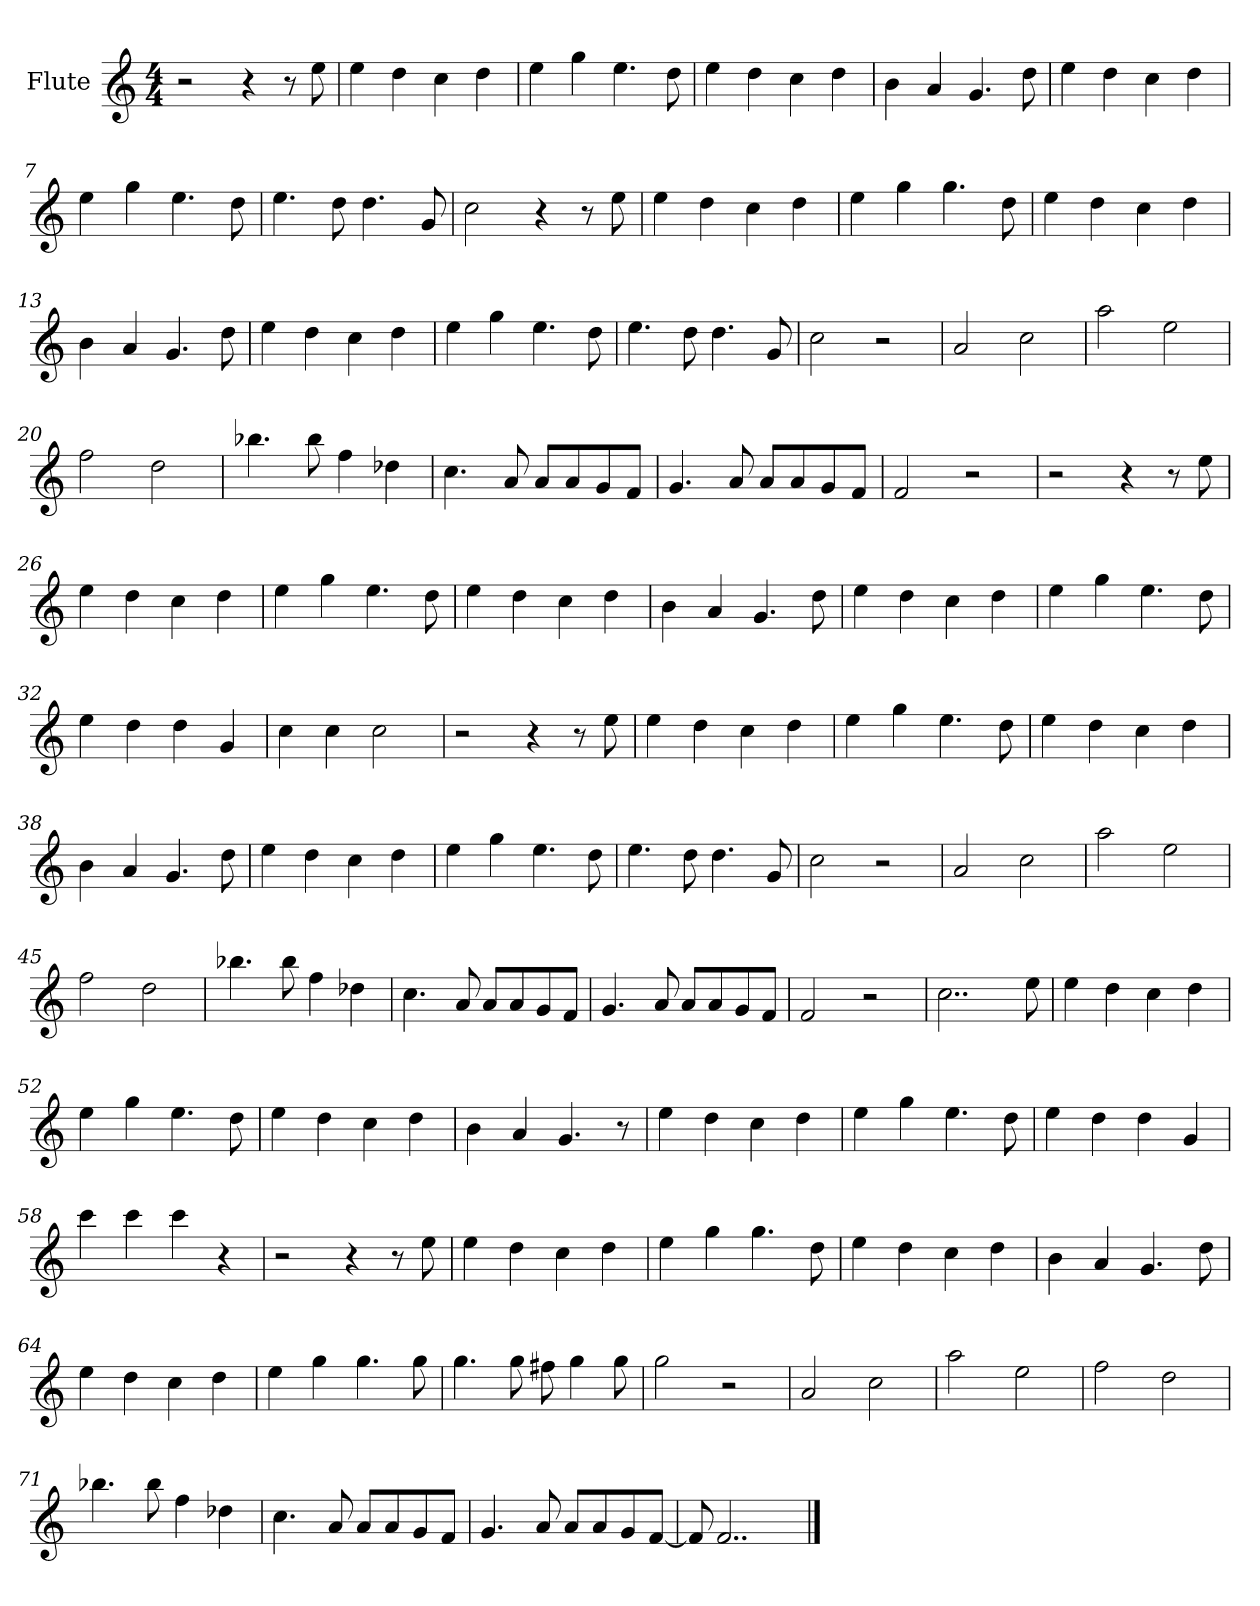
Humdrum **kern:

**kern
*part1
*staff1
*I"Flute
*I'Fl.
*clefG2
*k[]
*M4/4
*MM120
=1
2r
4r
8r
8ee\
=2
4ee\
4dd\
4cc\
4dd\
=3
4ee\
4gg\
4.ee\
8dd\
=4
4ee\
4dd\
4cc\
4dd\
=5
4b\
4a/
4.g/
8dd\
=6
4ee\
4dd\
4cc\
4dd\
=7
4ee\
4gg\
4.ee\
8dd\
=8
4.ee\
8dd\
4.dd\
8g/
=9
2cc\
4r
8r
8ee\
!!LO:LB:g=z
=10
4ee\
4dd\
4cc\
4dd\
=11
4ee\
4gg\
4.gg\
8dd\
=12
4ee\
4dd\
4cc\
4dd\
=13
4b\
4a/
4.g/
8dd\
=14
4ee\
4dd\
4cc\
4dd\
=15
4ee\
4gg\
4.ee\
8dd\
=16
4.ee\
8dd\
4.dd\
8g/
=17
2cc\
2r
=18
2a/
2cc\
=19
2aa\
2ee\
!!LO:LB:g=z
=20
2ff\
2dd\
=21
4.bb-X\
8bb-\
4ff\
4dd-X\
=22
4.cc\
8a/
8a/L
8a/
8g/
8f/J
=23
4.g/
8a/
8a/L
8a/
8g/
8f/J
=24
2f/
2r
=25
2r
4r
8r
8ee\
=26
4ee\
4dd\
4cc\
4dd\
=27
4ee\
4gg\
4.ee\
8dd\
!!LO:LB:g=z
=28
4ee\
4dd\
4cc\
4dd\
=29
4b\
4a/
4.g/
8dd\
=30
4ee\
4dd\
4cc\
4dd\
=31
4ee\
4gg\
4.ee\
8dd\
=32
4ee\
4dd\
4dd\
4g/
=33
4cc\
4cc\
2cc\
=34
2r
4r
8r
8ee\
=35
4ee\
4dd\
4cc\
4dd\
=36
4ee\
4gg\
4.ee\
8dd\
!!LO:LB:g=z
=37
4ee\
4dd\
4cc\
4dd\
=38
4b\
4a/
4.g/
8dd\
=39
4ee\
4dd\
4cc\
4dd\
=40
4ee\
4gg\
4.ee\
8dd\
=41
4.ee\
8dd\
4.dd\
8g/
=42
2cc\
2r
=43
2a/
2cc\
=44
2aa\
2ee\
=45
2ff\
2dd\
=46
4.bb-X\
8bb-\
4ff\
4dd-X\
!!LO:LB:g=z
=47
4.cc\
8a/
8a/L
8a/
8g/
8f/J
=48
4.g/
8a/
8a/L
8a/
8g/
8f/J
=49
2f/
2r
=50
2..cc\
8ee\
=51
4ee\
4dd\
4cc\
4dd\
=52
4ee\
4gg\
4.ee\
8dd\
=53
4ee\
4dd\
4cc\
4dd\
=54
4b\
4a/
4.g/
8r
=55
4ee\
4dd\
4cc\
4dd\
!!LO:LB:g=z
=56
4ee\
4gg\
4.ee\
8dd\
=57
4ee\
4dd\
4dd\
4g/
=58
4ccc\
4ccc\
4ccc\
4r
=59
2r
4r
8r
8ee\
=60
4ee\
4dd\
4cc\
4dd\
=61
4ee\
4gg\
4.gg\
8dd\
=62
4ee\
4dd\
4cc\
4dd\
=63
4b\
4a/
4.g/
8dd\
=64
4ee\
4dd\
4cc\
4dd\
!!LO:LB:g=z
=65
4ee\
4gg\
4.gg\
8gg\
=66
4.gg\
8gg\
8ff#X\
4gg\
8gg\
=67
2gg\
2r
=68
2a/
2cc\
=69
2aa\
2ee\
=70
2ff\
2dd\
=71
4.bb-X\
8bb-\
4ff\
4dd-X\
=72
4.cc\
8a/
8a/L
8a/
8g/
8f/J
=73
4.g/
8a/
8a/L
8a/
8g/
[8f/J
!!LO:LB:g=z
=74
8f/]
2..f/
==
*-
